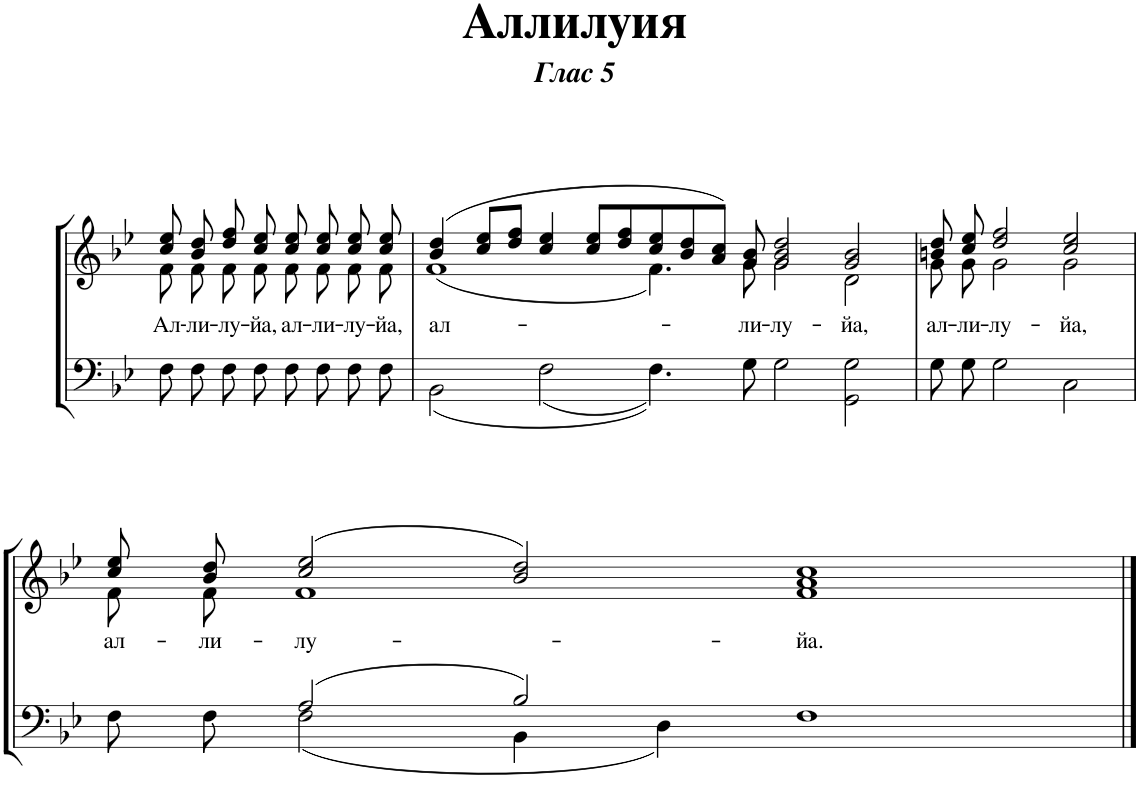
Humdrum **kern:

**kern	**kern	**text
*part1	*part1	*part1
*staff2	*staff1	*staff1
*I"Piano	*	*
*I'Pno.	*	*
*clefF4	*clefG2	*
*k[b-e-]	*k[b-e-]	*
*M10/4	*M10/4	*
=1	=1	=1
*^	*^	*
!	!	!	!	!LO:LY:b
1ryy	8F\L	8cc/ 8ee-/	8f\	Ал-
!	!	!	!	!LO:LY:b
.	8F\	8b-/ 8dd/	8f\	-ли-
!	!	!	!	!LO:LY:b
.	8F\	8dd/ 8ff/	8f\	-лу-
!	!	!	!	!LO:LY:b
.	8F\	8cc/ 8ee-/	8f\	-йа,
!	!	!	!	!LO:LY:b
.	8F\	8cc/ 8ee-/	8f\	ал-
!	!	!	!	!LO:LY:b
.	8F\	8cc/ 8ee-/	8f\	-ли-
!	!	!	!	!LO:LY:b
.	8F\	8cc/ 8ee-/	8f\	-лу-
!	!	!	!	!LO:LY:b
.	8F\J	8cc/ 8ee-/	8f\	-йа,
=2	=2	=2	=2	=2
!	!	!	!	!LO:LY:b
0ryy	2BB-\	(4b-/ 4dd/	(1f	ал-
.	.	8cc/ 8ee-/L	.	.
.	.	8dd/ 8ff/J	.	.
.	2F\	4cc/ 4ee-/	.	.
.	.	8cc/ 8ee-/L	.	.
.	.	8dd/ 8ff/	.	.
.	4.F\	8cc/ 8ee-/	4.f\)	.
.	.	8b-/ 8dd/	.	.
.	.	8a/ 8cc/J)	.	.
!	!	!	!	!LO:LY:b
.	8G\	8g/ 8b-/	8g\	-ли-
!	!	!	!	!LO:LY:b
.	2G\	2g/ 2b-/ 2dd/	2g\	-лу-
!	!	!	!	!LO:LY:b
2ryy	2GG\ 2G\	2g/ 2b-/	2d\	-йа,
=3	=3	=3	=3	=3
!	!	!	!	!LO:LY:b
4ryy	8G\L	8bn/ 8dd/	8g\	ал-
!	!	!	!	!LO:LY:b
.	8G\J	8cc/ 8ee-/	8g\	-ли-
!	!	!	!	!LO:LY:b
1ryy	2G\	2dd/ 2ff/	2g\	-лу-
!	!	!	!	!LO:LY:b
.	2C\	2cc/ 2ee-/	2g\	-йа,
!!LO:LB:g=z	!!
=4	=4	=4	=4	=4
!	!	!	!	!LO:LY:b
4ryy	8F\L	8cc/ 8ee-/	8f\	ал-
!	!	!	!	!LO:LY:b
.	8F\J	8b-/ 8dd/	8f\	-ли-
!	!	!	!	!LO:LY:b
2A/	2F\	(2cc/ 2ee-/	1f	-лу-
2B-/	4BB-\	2b-/ 2dd/)	.	.
.	4D\	.	.	.
!	!	!	!	!LO:LY:b
1ryy	1F	1a 1cc	1f	-йа.
*v	*v	*	*	*
*	*v	*v	*
==	==	==
*-	*-	*-
